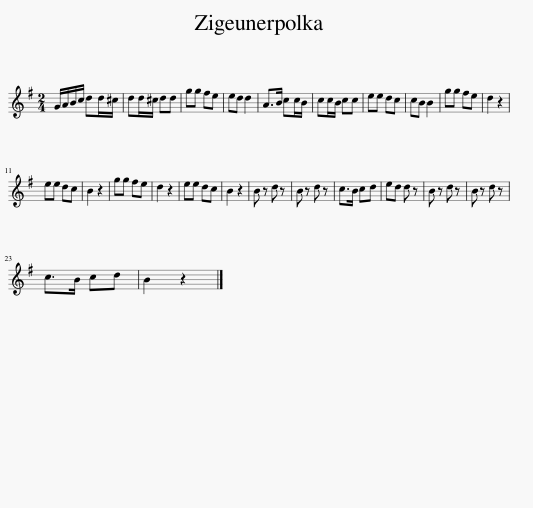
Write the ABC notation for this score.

X:1
L:1/8
M:2/4
I:linebreak $
K:G
V:1 treble
V:1
 G/A/B/c/ dd/^c/ | dd/^c/ dd | gg fe | ed d2 | A>B cc/B/ | %5
 cc/B/ cc | ee dc | cB B2 | gg fe | d2 z2 |$ %10
 ee dc | B2 z2 | gg fe | d2 z2 | ee dc | %15
 B2 z2 | B z d z | B z d z | c>B cd | ed d z | %20
 B z d z | B z d z |$ c>B cd | B2 z2 |] %24
